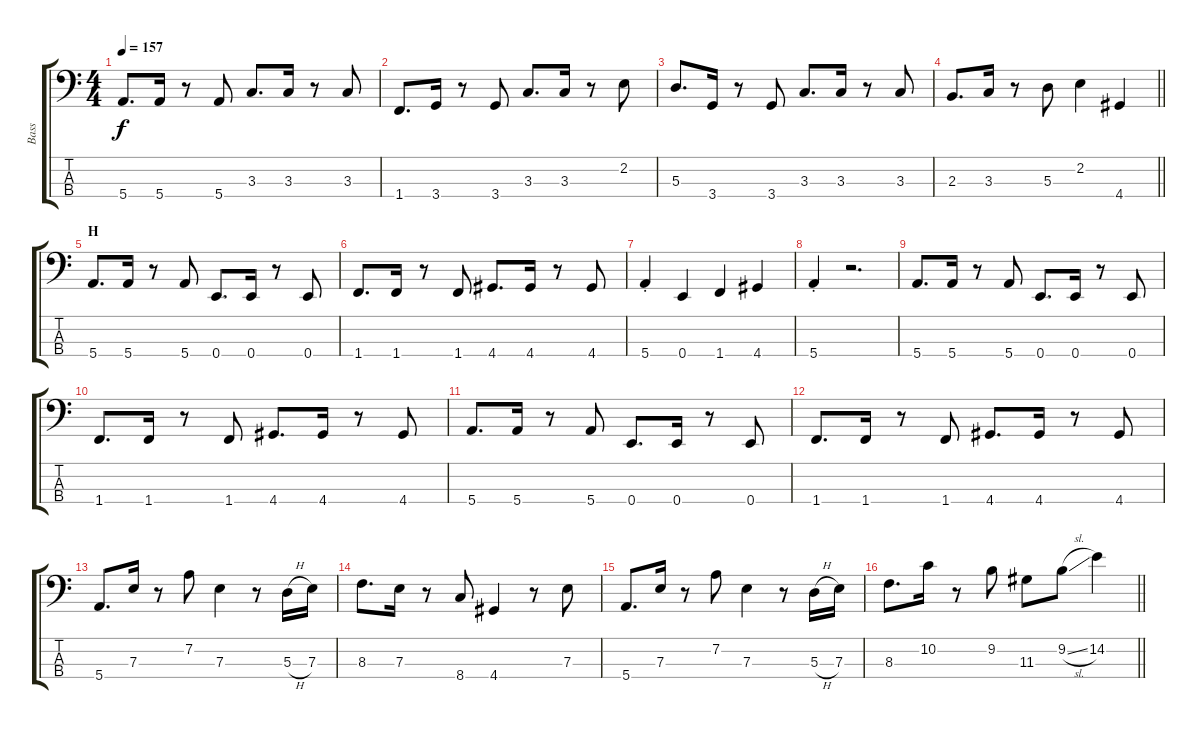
\track ("Bass" "Bass") {instrument electricbassfinger}
\staff {score tabs}
\tuning (G2 D2 A1 E1) {hide}
\ts (4 4)
\tempo 157
\clef f4
\ks c
5.4.8{d dy f} 5.4.16 r.8 5.4.8 3.3.8{d} 3.3.16 r.8 3.3.8 |
1.4.8{d} 3.4.16 r.8 3.4.8 3.3.8{d} 3.3.16 r.8 2.2.8 |
5.3.8{d} 3.4.16 r.8 3.4.8 3.3.8{d} 3.3.16 r.8 3.3.8 |
\barLineRight lightlight
2.3.8{d} 3.3.16 r.8 5.3.8 2.2.4 4.4.4 |
\section ("" "H")
5.4.8{d} 5.4.16 r.8 5.4.8 0.4.8{d} 0.4.16 r.8 0.4.8 |
1.4.8{d} 1.4.16 r.8 1.4.8 4.4.8{d} 4.4.16 r.8 4.4.8 |
5.4{st}.4 0.4.4 1.4.4 4.4.4 |
5.4{st}.4 r.2{d} |
5.4.8{d} 5.4.16 r.8 5.4.8 0.4.8{d} 0.4.16 r.8 0.4.8 |
1.4.8{d} 1.4.16 r.8 1.4.8 4.4.8{d} 4.4.16 r.8 4.4.8 |
5.4.8{d} 5.4.16 r.8 5.4.8 0.4.8{d} 0.4.16 r.8 0.4.8 |
1.4.8{d} 1.4.16 r.8 1.4.8 4.4.8{d} 4.4.16 r.8 4.4.8 |
5.4.8{d} 7.3.16 r.8 7.2.8 7.3.4 r.8 5.3{h}.16 7.3.16 |
8.3.8{d} 7.3.16 r.8 8.4.8 4.4.4 r.8 7.3.8 |
5.4.8{d} 7.3.16 r.8 7.2.8 7.3.4 r.8 5.3{h}.16 7.3.16 |
\barLineRight lightlight
8.3.8{d} 10.2.16 r.8 9.2.8 11.3.8 9.2{sl}.8 14.2.4
